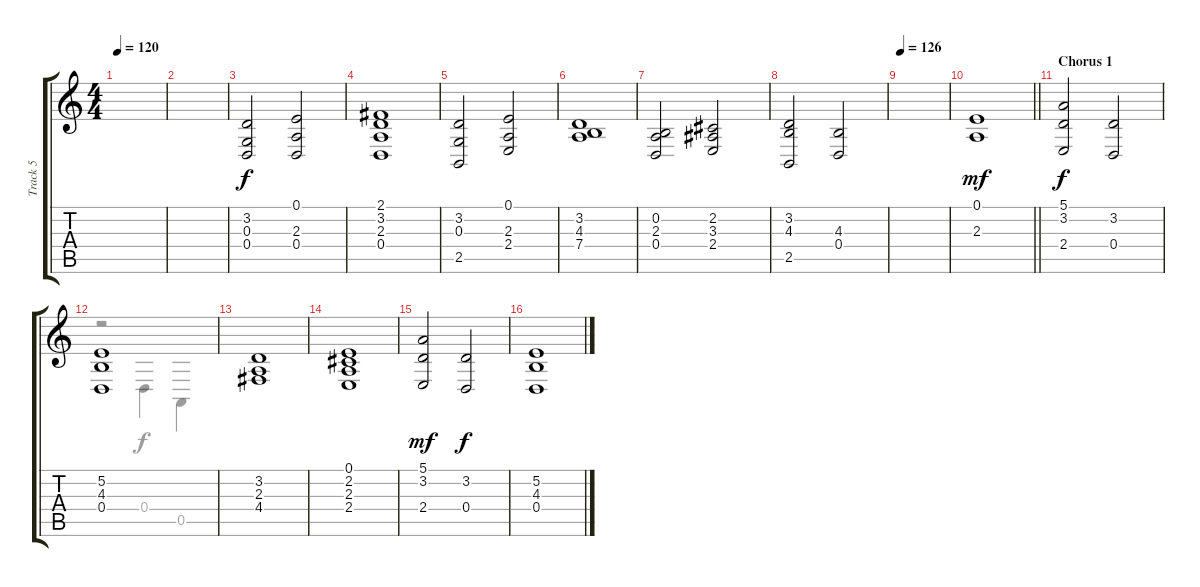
\track ("Track 5" "Track 5") {instrument synthstrings1}
\staff {score tabs}
\tuning (E4 B3 G3 D3 A2 E2) {hide}
\voice
\ts (4 4)
\tempo 120
\clef g2
\ks c
|
|
(3.2 0.3 0.4).2{volume 6 balance 6 instrument stringensemble2} (0.1 2.3 0.4).2 |
(2.1 3.2 2.3 0.4).1 |
(3.2 0.3 2.5).2 (0.1 2.3 2.4).2 |
(3.2 4.3 7.4).1 |
(0.2 2.3 0.4).2 (2.2 3.3 2.4).2 |
(3.2 4.3 2.5).2 (4.3 0.4).2 |
\tempo 126
|
\barLineRight lightlight
(0.1 2.3).1{dy mf} |
\section ("" "Chorus 1")
(5.1 3.2 2.4).2{dy f} (3.2 0.4).2 |
(5.2 4.3 0.4).1 |
(3.2 2.3 4.4).1 |
(0.1 2.2 2.3 2.4).1 |
(5.1 3.2 2.4).2{dy mf} (3.2 0.4).2{dy f} |
(5.2 4.3 0.4).1
\voice
\clef g2
\ottava regular
\simile none
\ks c
|
|
|
|
|
|
|
|
|
\barLineRight lightlight
|
|
r.2 0.4.4 0.5.4 |
|
|
|
